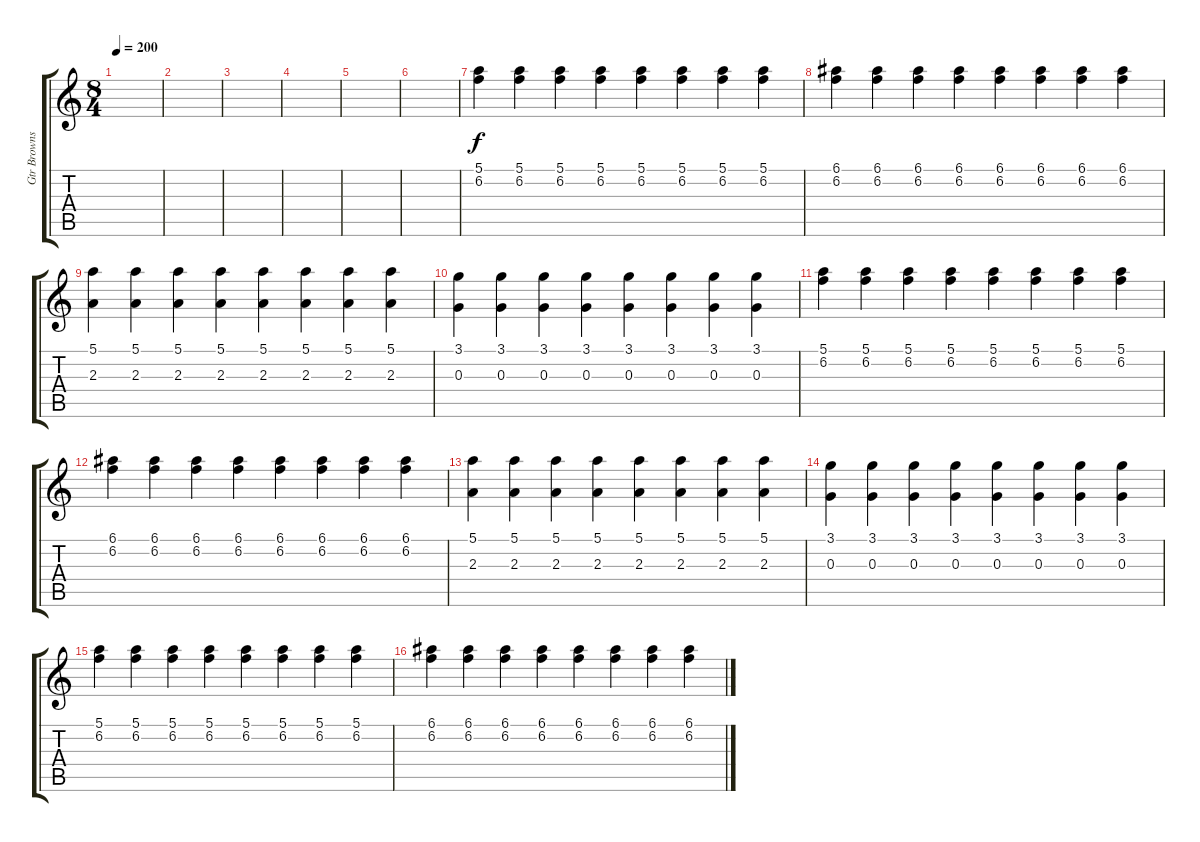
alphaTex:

\track ("Gtr Brownsound" "Gtr Browns") {instrument distortionguitar}
\staff {score tabs}
\tuning (E4 B3 G3 D3 A2 E2) {hide}
\ts (8 4)
\tempo 200
\clef g2
\ks c
|
|
|
|
|
|
(5.1 6.2).4 (5.1 6.2).4 (5.1 6.2).4 (5.1 6.2).4 (5.1 6.2).4 (5.1 6.2).4 (5.1 6.2).4 (5.1 6.2).4 |
(6.1 6.2).4 (6.1 6.2).4 (6.1 6.2).4 (6.1 6.2).4 (6.1 6.2).4 (6.1 6.2).4 (6.1 6.2).4 (6.1 6.2).4 |
(5.1 2.3).4 (5.1 2.3).4 (5.1 2.3).4 (5.1 2.3).4 (5.1 2.3).4 (5.1 2.3).4 (5.1 2.3).4 (5.1 2.3).4 |
(3.1 0.3).4 (3.1 0.3).4 (3.1 0.3).4 (3.1 0.3).4 (3.1 0.3).4 (3.1 0.3).4 (3.1 0.3).4 (3.1 0.3).4 |
(5.1 6.2).4 (5.1 6.2).4 (5.1 6.2).4 (5.1 6.2).4 (5.1 6.2).4 (5.1 6.2).4 (5.1 6.2).4 (5.1 6.2).4 |
(6.1 6.2).4 (6.1 6.2).4 (6.1 6.2).4 (6.1 6.2).4 (6.1 6.2).4 (6.1 6.2).4 (6.1 6.2).4 (6.1 6.2).4 |
(5.1 2.3).4 (5.1 2.3).4 (5.1 2.3).4 (5.1 2.3).4 (5.1 2.3).4 (5.1 2.3).4 (5.1 2.3).4 (5.1 2.3).4 |
(3.1 0.3).4 (3.1 0.3).4 (3.1 0.3).4 (3.1 0.3).4 (3.1 0.3).4 (3.1 0.3).4 (3.1 0.3).4 (3.1 0.3).4 |
(5.1 6.2).4 (5.1 6.2).4 (5.1 6.2).4 (5.1 6.2).4 (5.1 6.2).4 (5.1 6.2).4 (5.1 6.2).4 (5.1 6.2).4 |
(6.1 6.2).4 (6.1 6.2).4 (6.1 6.2).4 (6.1 6.2).4 (6.1 6.2).4 (6.1 6.2).4 (6.1 6.2).4 (6.1 6.2).4
